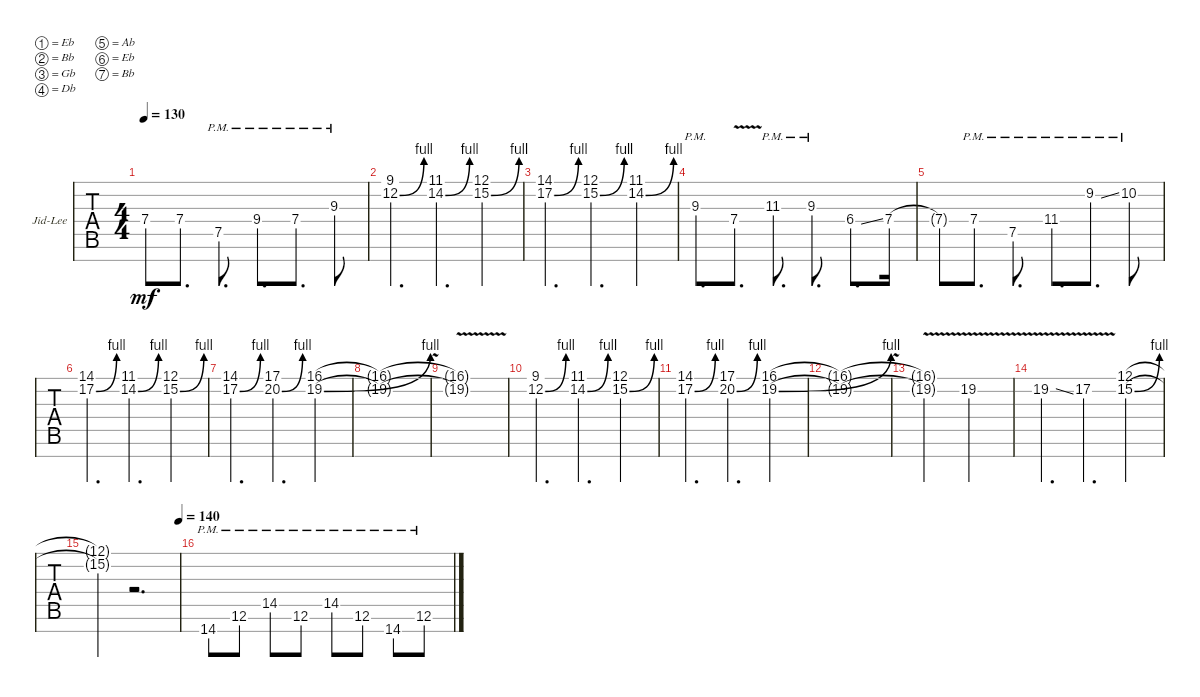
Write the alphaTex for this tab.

\defaultSystemsLayout 4
\bracketExtendMode groupsimilarinstruments
\firstSystemTrackNameOrientation horizontal
\otherSystemsTrackNameOrientation horizontal
\track ("Jid-Lee" "Jid-Lee") {instrument distortionguitar}
\staff {tabs}
\tuning (Eb4 Bb3 Gb3 Db3 Ab2 Eb2 Bb1)
\ts (4 4)
\tempo 130
\clef g2
\ks c
7.4{t}.8{dy mf} 7.4.8{d} 7.5{pm}.8{d} 9.4{pm}.8{d} 7.4{pm}.8{d} 9.3{pm}.8 |
(9.1 12.2{be (bend 0 0 12 4)}).4{d} (11.1 14.2{be (bend 0 0 12 4)}).4{d} (12.1 15.2{be (bend 0 0 10.2 4)}).4 |
(14.1 17.2{be (bend 0 0 11.4 4)}).4{d} (12.1 15.2{be (bend 0 0 12.6 4)}).4{d} (11.1 14.2{be (bend 0 0 12 4)}).4 |
9.3{pm}.8{d} 7.4{v}.8{d} 11.3{pm}.8{d} 9.3{pm}.8{d} 6.4{ss}.8{d} 7.4.16 |
7.4{t}.8 7.4{pm}.8{d} 7.5{pm}.8{d} 11.4{pm}.8{d} 9.2{ss pm}.8{d} 10.2{pm}.8 |
(14.1 17.2{be (bend 0 0 11.4 4)}).4{d} (11.1 14.2{be (bend 0 0 12 4)}).4{d} (12.1 15.2{be (bend 0 0 10.2 4)}).4 |
(14.1 17.2{be (bend 0 0 11.4 4)}).4{d} (17.1 20.2{be (bend 0 0 12.6 4)}).4{d} (16.1 19.2{be (bend 0 0 12 4)}).4 |
(16.1{t} 19.2{v t}).1 |
(16.1{t} 19.2{t}).1 |
(9.1 12.2{be (bend 0 0 12 4)}).4{d} (11.1 14.2{be (bend 0 0 12 4)}).4{d} (12.1 15.2{be (bend 0 0 10.2 4)}).4 |
(14.1 17.2{be (bend 0 0 11.4 4)}).4{d} (17.1 20.2{be (bend 0 0 12.6 4)}).4{d} (16.1 19.2{be (bend 0 0 12 4)}).4 |
(16.1{t} 19.2{v t}).1 |
(16.1{t} 19.2{t}).2 19.2{v}.2 |
19.2{v ss}.4{d} 17.2{v}.4{d} (12.1 15.2{be (bend 0 0 30 4)}).4 |
\tempo (140 1)
(12.1{t} 15.2{v t}).4 r.2{d} |
14.7{pm}.8 12.6{pm}.8 14.5{pm}.8 12.6{pm}.8 14.5{pm}.8 12.6{pm}.8 14.7{pm}.8 12.6{pm}.8
